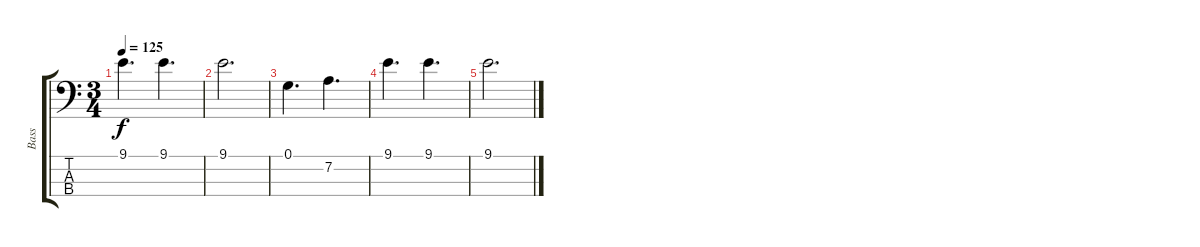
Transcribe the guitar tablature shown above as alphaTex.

\track ("Bass" "Bass") {instrument electricbassfinger}
\staff {score tabs}
\tuning (G2 D2 A1 E1) {hide}
\ts (3 4)
\tempo 125
\clef f4
\ks c
9.1.4{d dy f} 9.1.4{d} |
9.1.2{d} |
0.1.4{d} 7.2.4{d} |
9.1.4{d} 9.1.4{d} |
9.1.2{d}
